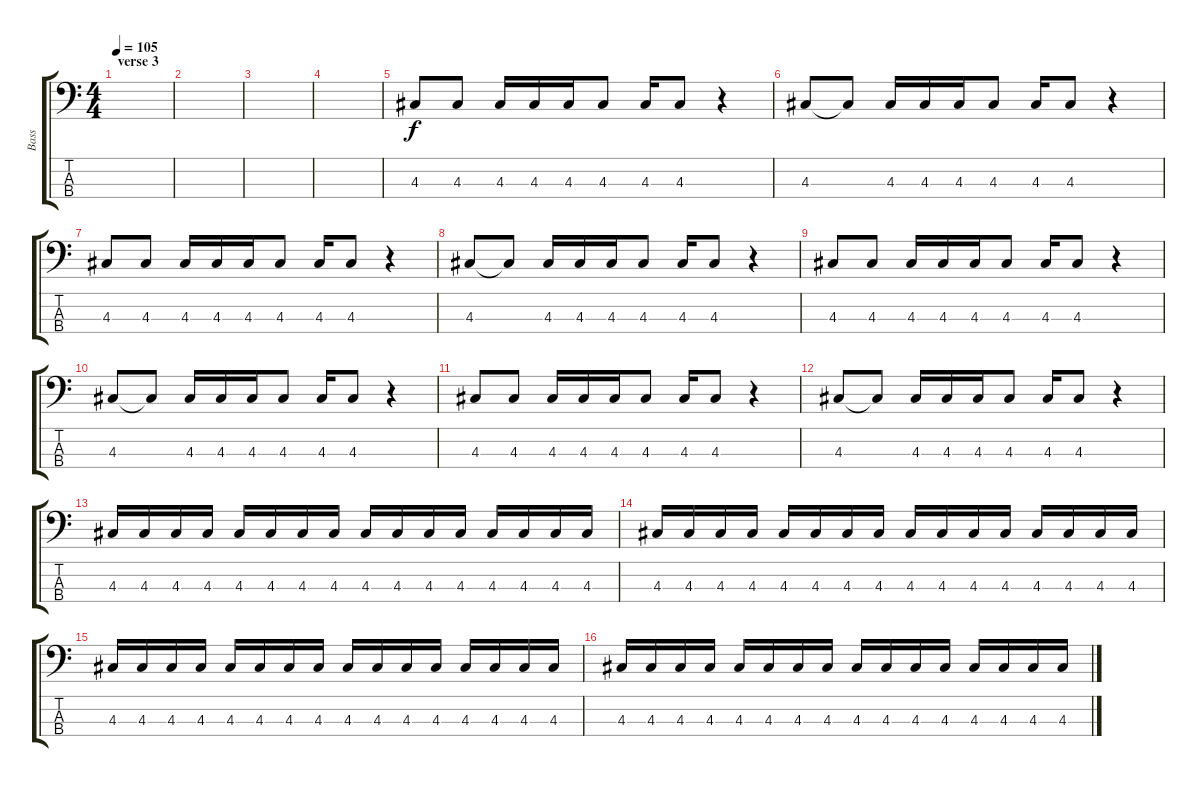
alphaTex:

\track ("Bass" "Bass") {instrument electricbassfinger}
\staff {score tabs}
\tuning (G2 D2 A1 E1) {hide}
\ts (4 4)
\section ("" "verse 3")
\tempo 105
\clef f4
\ks c
|
|
|
|
4.3.8 4.3.8 4.3.16 4.3.16 4.3.16 4.3.8 4.3.16 4.3.8 r.4 |
4.3.8 4.3{t}.8 4.3.16 4.3.16 4.3.16 4.3.8 4.3.16 4.3.8 r.4 |
4.3.8 4.3.8 4.3.16 4.3.16 4.3.16 4.3.8 4.3.16 4.3.8 r.4 |
4.3.8 4.3{t}.8 4.3.16 4.3.16 4.3.16 4.3.8 4.3.16 4.3.8 r.4 |
4.3.8 4.3.8 4.3.16 4.3.16 4.3.16 4.3.8 4.3.16 4.3.8 r.4 |
4.3.8 4.3{t}.8 4.3.16 4.3.16 4.3.16 4.3.8 4.3.16 4.3.8 r.4 |
4.3.8 4.3.8 4.3.16 4.3.16 4.3.16 4.3.8 4.3.16 4.3.8 r.4 |
4.3.8 4.3{t}.8 4.3.16 4.3.16 4.3.16 4.3.8 4.3.16 4.3.8 r.4 |
4.3.16 4.3.16 4.3.16 4.3.16 4.3.16 4.3.16 4.3.16 4.3.16 4.3.16 4.3.16 4.3.16 4.3.16 4.3.16 4.3.16 4.3.16 4.3.16 |
4.3.16 4.3.16 4.3.16 4.3.16 4.3.16 4.3.16 4.3.16 4.3.16 4.3.16 4.3.16 4.3.16 4.3.16 4.3.16 4.3.16 4.3.16 4.3.16 |
4.3.16 4.3.16 4.3.16 4.3.16 4.3.16 4.3.16 4.3.16 4.3.16 4.3.16 4.3.16 4.3.16 4.3.16 4.3.16 4.3.16 4.3.16 4.3.16 |
4.3.16 4.3.16 4.3.16 4.3.16 4.3.16 4.3.16 4.3.16 4.3.16 4.3.16 4.3.16 4.3.16 4.3.16 4.3.16 4.3.16 4.3.16 4.3.16
